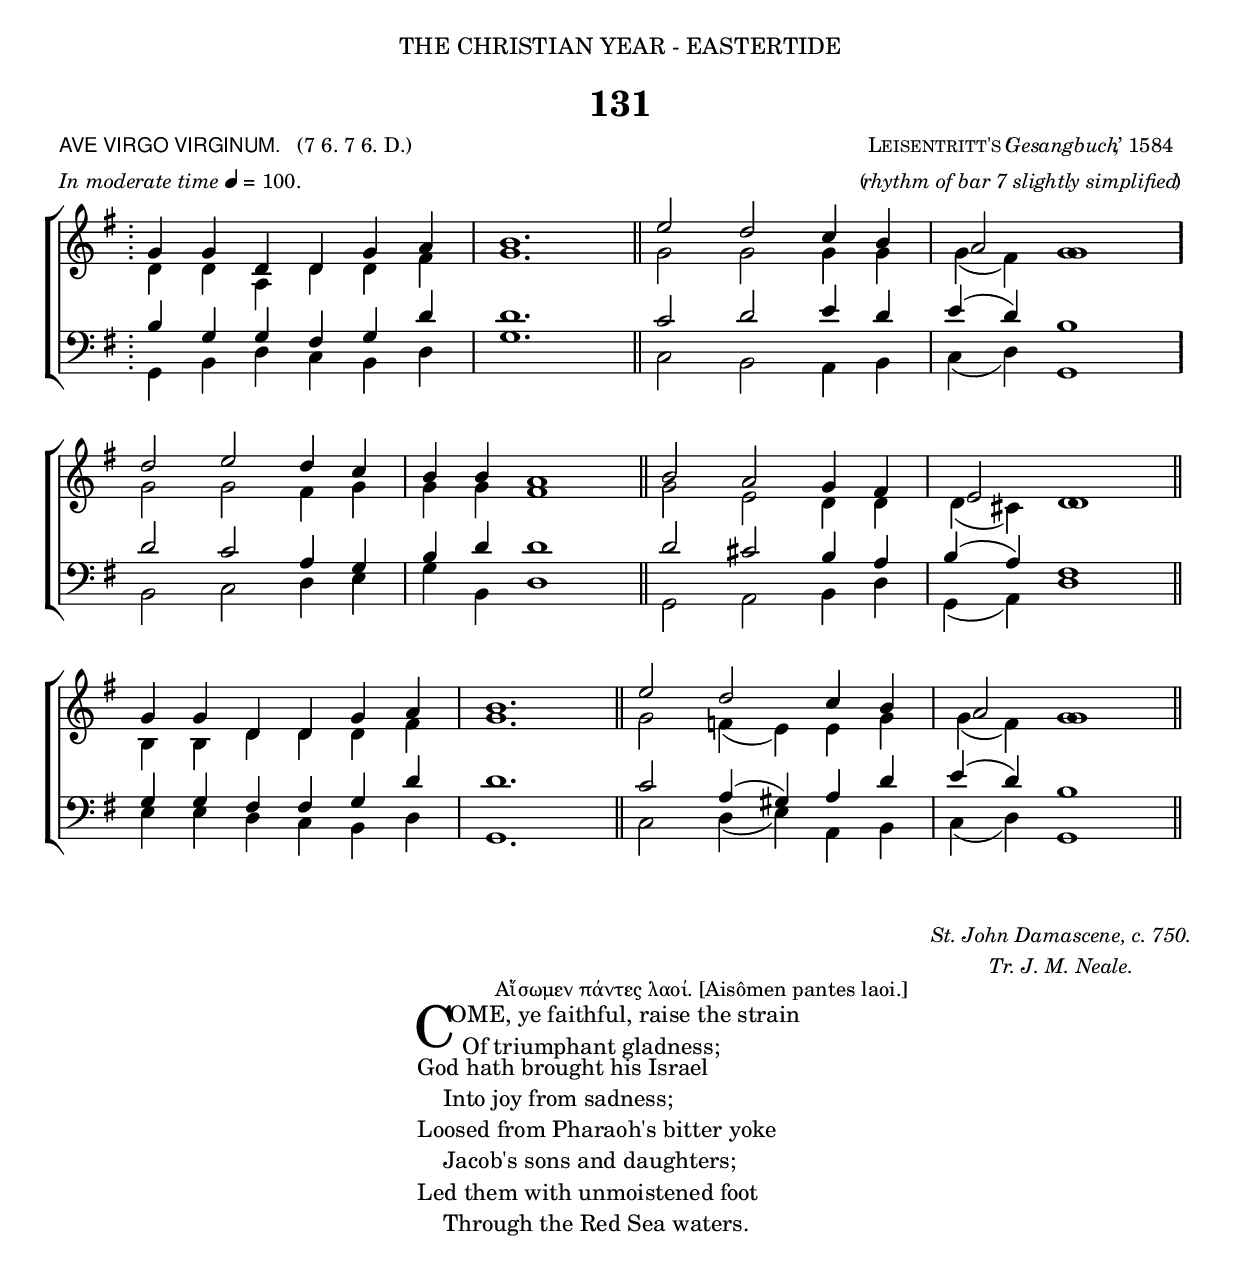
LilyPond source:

%%% 216png
%%% Hymn 131 Ave Virgo Virginum Come ye faithful, raise the strain
%%% Version 2

\version "2.10"

\header {
  dedication = \markup { \center-align { "THE CHRISTIAN YEAR - EASTERTIDE"
		\hspace #0.1 }}	
  title = "131"
  meter = \markup { \small {\column { 
	                               \line { \sans {"AVE VIRGO VIRGINUM."} \hspace #1 \roman {"(7 6. 7 6. D.)"}}
                                       \line { \italic {In moderate time} \general-align #Y #DOWN \note #"4" #0.5 = 100.}
                                  }
                  }}
 
  arranger =  \markup { \small {\center-align { 
		                                \line { \smallCaps "Leisentritt's" "‘" \hspace #-1.2 \italic "Gesangbuch" \hspace #-1.2 ",’ 1584" }
			                        \line { "(" \hspace #-1 \italic "rhythm of bar 7 slightly simplified" \hspace #-1 ")" }
  		} } }
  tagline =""
}

%%%%%%%%%%%%%%%%%%%%%%%%%%%%%%% Macros

%%% prints a repeat sign glyph comprising 4 dots. Used only to begin a repeat at the start of a piece where \bar ":" does not work      

fdstartrepeat =  {\once \override Staff.BarLine #'stencil = #ly:text-interface::print 
                  \once \override Staff.BarLine #'text = \markup  { \line { \hspace #0 \override #'(baseline-skip . 1.0) 
                                                                    \raise #1.4 \column { \with-color #black { 
                                                                    \fontsize #2 . \fontsize #2 . \fontsize #2 . \fontsize #2 .} }
                  } }   
                 \bar "|:"}
  
%%% prints a repeat sign glyph comprising 4 dots and two thin bars

fdendrepeat = {\once \override Staff.BarLine #'stencil = #ly:text-interface::print 
                \once \override Staff.BarLine #'text = \markup  {  \line { \raise #1.4 \override #'(baseline-skip . 1.0)  \column { \with-color #black {  \fontsize #2 . \fontsize #2 . \fontsize #2 . \fontsize #2 .} }
                                                                   \hspace #-1 \filled-box #'(0 . 0.15) #'(-2 . 2) #0
                                                                   \hspace #-0.9 \filled-box #'(0 . 0.15) #'(-2 . 2) #0
        } }     
        \bar "||"} 

%%% Push notecolumn a little to the right

push = { \once \override NoteColumn #'force-hshift = #1.7 }
              
%%% Moves a note slightly to the left to produce those partially merged whole notes.

merge = \once \override NoteColumn #'force-hshift = #-0.01

%%%%%%%%%%%%%%%%%%%%%%%%%%%%%%% End of Macro Definitions


%%% SATB Voices

global = {
  \time 3/2
  \key g \major
  \set Staff.midiInstrument = "church organ"
}

soprano = \relative c' { 
  \tag #'repeatpart { \fdstartrepeat g'4 g d d g a  | b1. \bar "||" e2 d c4 b | \push a2 g1 \fdendrepeat } \break
  \tag #'remainder { d'2 e d4 c | b b a1 \bar "||" b2 a g4 fis | \push e2 d1 \bar "||" \break
  g4 g d d g a | b1. \bar "||" e2 d2 c4 b | \push a2 g1 \bar "||" }
}

alto = \relative c' { 
  \tag #'repeatpart { d4 d a d d fis | g1. \bar "||" g2 g g4 g | g( fis) \merge g1 \bar "||" }
  \tag #'remainder { g2 g fis4 g | g g fis1 \bar "||" g2 e d4 d | d(  cis) \merge d1 \bar "||"
  b4 b d d d fis | g1. \bar "||" g2 f4( e) e g | g4( fis) \merge g1 \bar "||" }
}

tenor = \relative c { \clef bass
  \tag #'repeatpart { \fdstartrepeat b'4 g g fis g d' | d1. \bar "||" c2 d e4 d | e( d) b1 \fdendrepeat }
  \tag #'remainder { d2 c a4 g | b d d1 \bar "||" d2 cis b4 a | b( a) fis1 \bar "||"
  g4 g fis fis g d' | d1. \bar "||" c2 a4( gis) a d | e( d) b1 \bar "||" }
}

bass = \relative c { \clef bass
  \tag #'repeatpart { g4 b d c b d | g1. \bar "||" c,2 b a4 b | c( d) g,1 \bar "||" }
  \tag #'remainder { b2 c d4 e | g b, d1 \bar "||" g,2 a b4 d | g,( a) d1 \bar "||"
  e4 e d c b d | g,1. \bar "||" c2 d4( e) a, b | c( d) g,1 \bar "||" }
}

#(ly:set-option 'point-and-click #f)

\paper {
  #(set-paper-size "a4")
%  annotate-spacing = ##t
  print-page-number = ##f
  ragged-last-bottom = ##t
  ragged-bottom = ##t
}


\book {

%%% Score block	
	
\score{
\new ChoirStaff	
<<
	\context Staff = upper << 
	\context Voice = sopranos { \voiceOne \global \soprano }
	\context Voice = altos    { \voiceTwo \global \alto }
	                      >>
	\context Staff = lower <<
	\context Voice = tenors { \voiceOne \global \tenor }
	\context Voice = basses { \voiceTwo \global \bass }
			        >>
>>
\layout {
		indent=0
		\context { \Score \remove "Bar_number_engraver" }
		\context { \Staff \remove "Time_signature_engraver" }
		\context { \Score \remove "Mark_engraver"  }
                \context { \Staff \consists "Mark_engraver"  }
	} %%% close layout
} %%% Score bracket

%%% A separte score block to unfold the repeat and generate the Hymn Midi	

\score{
\new ChoirStaff	
<<
	\context Staff = upper << 
	\context Voice = sopranos { \voiceOne \global \keepWithTag #'repeatpart \soprano \soprano }
	\context Voice = altos    { \voiceTwo \global \keepWithTag #'repeatpart \alto \alto }
	                      >>
	\context Staff = lower <<
	\context Voice = tenors { \voiceOne \global \keepWithTag #'repeatpart \tenor \tenor }
	\context Voice = basses { \voiceTwo \global \keepWithTag #'repeatpart \bass \bass }
			        >>
>>

\midi { \context { \Score tempoWholesPerMinute = #(ly:make-moment 100 4)}} 

}

%%% Lyric attribution

\markup { \hspace #84 \small { \center-align { \line { \italic "St. John Damascene, c. 750." }  
                                               \line { \italic "Tr. J. M. Neale." }
}}}

\markup { \small { \hspace #42 "Αἴσωμεν πάντες λαοί."  "[Aisômen pantes laoi.]" } }

%%% Main lyrics markup block
  
\markup { \hspace #32 %%add space as necc. to center the column
                      \column { %%% verse 1 is a column of 2 lines  
                          \line { \hspace #2.2 \column { \lower #2.4 \fontsize #8 "C" }   %%Drop Cap goes here
                                  \hspace #-1.2    %% adjust this if other letters are too far from Drop Cap
                                  \column  { \raise #0.0 "OME, ye faithful, raise the strain"
                                                         "  Of triumphant gladness;" } }          
                          \line {  \hspace #2.5  %%adjust hspace until this line left edge is flush with Drop Cap
                                   \lower  #1.56  %%adjust this until the line spacing looks right
                                   \column {   
					   "God hath brought his Israel"
					   "    Into joy from sadness;"
					   "Loosed from Pharaoh's bitter yoke"
					   "    Jacob's sons and daughters;"
					   "Led them with unmoistened foot"
					   "    Through the Red Sea waters."
                                        }}
		      		} %% finish verse 1 
}  %%% end markup       



%%%fake score block to occupy space and force a pagebreak.  Can't think of a better way of doing this.
\score{
        {s4 }
\header { breakbefore = ##f piece = ##f opus = ##f tagline = ##f }
\layout{        
        \context { \Staff
                \remove Time_signature_engraver
                \remove Key_engraver
                \remove Clef_engraver
                \remove Staff_symbol_engraver
}}}

        
%%% second page
%%% Continuation of lyrics

\markup { \hspace #32   %%add space as necc. to center the column
          \column { 
		 \hspace #1 
		 \line { "2  "
			\column {         
				"'Tis the Spring of souls to-day;"
				"    Christ hath burst his prison,"
				"And from three days' sleep in death"
				"    As a Sun hath risen;"
				"All the winter of our sins,"
				"    Long and dark, is flying"
				"From his Light, to whom we give"
				"    Laud and praise undying."
				"     " %%% adds vertical spacing between verses
                        }}  
                \line { "3  "
                           \column {         
				   "Now the Queen of seasons, bright"
				   "    With the Day of splendour,"
				   "With the royal Feast of feasts,"
				   "    Comes its joy to render;"
				   "Comes to glad Jerusalem,"
				   "    Who with true affection"
				   "Welcomes in unwearied strains"
				   "    Jesu's Resurrection."
				   "     " %%% adds vertical spacing between verses
                        }}
                \line {"4. "
			\column {        
				"Neither might the gates of death,"
				"    Nor the tomb's dark portal,"
				"Nor the watchers, nor the seal,"
				"    Hold thee as a mortal;"
				"But to-day amidst the twelve"
				"    Thou didst stand, bestowing"
				"That thy peace which evermore"
				"    Passeth human knowing."
                }}
          }
} %%% lyric markup bracket

%%% Amen score block
\score{
  \new ChoirStaff
   <<
        \context Staff = upper \with { fontSize = #-3  \override StaffSymbol #'staff-space = #(magstep -2) }  
	                      << 
	\context Voice = "sopranos" { \relative c' { \clef treble \global \voiceOne g'1 g1  \bar "||" }}
	\context Voice = "altos"    { \relative c' { \clef treble \global \voiceTwo e1 d1 \bar "||" }}
	                      >>
			  
	\context Lyrics \lyricsto "altos" {\override LyricText #'font-size = #-1  A -- men. }
	
	\context Staff = lower \with { fontSize = #-3  \override StaffSymbol #'staff-space = #(magstep -2) }  
	                       << 
	\context Voice = "tenors" { \relative c { \clef bass \global \voiceThree c'1 b1 \bar "||" }}
	\context Voice = "basses" { \relative c { \clef bass \global \voiceFour  c1 g1 \bar "||" }}
			        >> 
  >>			      
\header { breakbefore = ##f piece = " " opus = " " }

\layout { 
	\context { \Score timing = ##f }
	ragged-right = ##t
	indent = 15\cm
	\context { \Staff \remove Time_signature_engraver }

       } %%% close layout

%%% Amen Midi
\midi { \context { \Score tempoWholesPerMinute = #(ly:make-moment 100 4) }} 

}


} %%% book bracket
